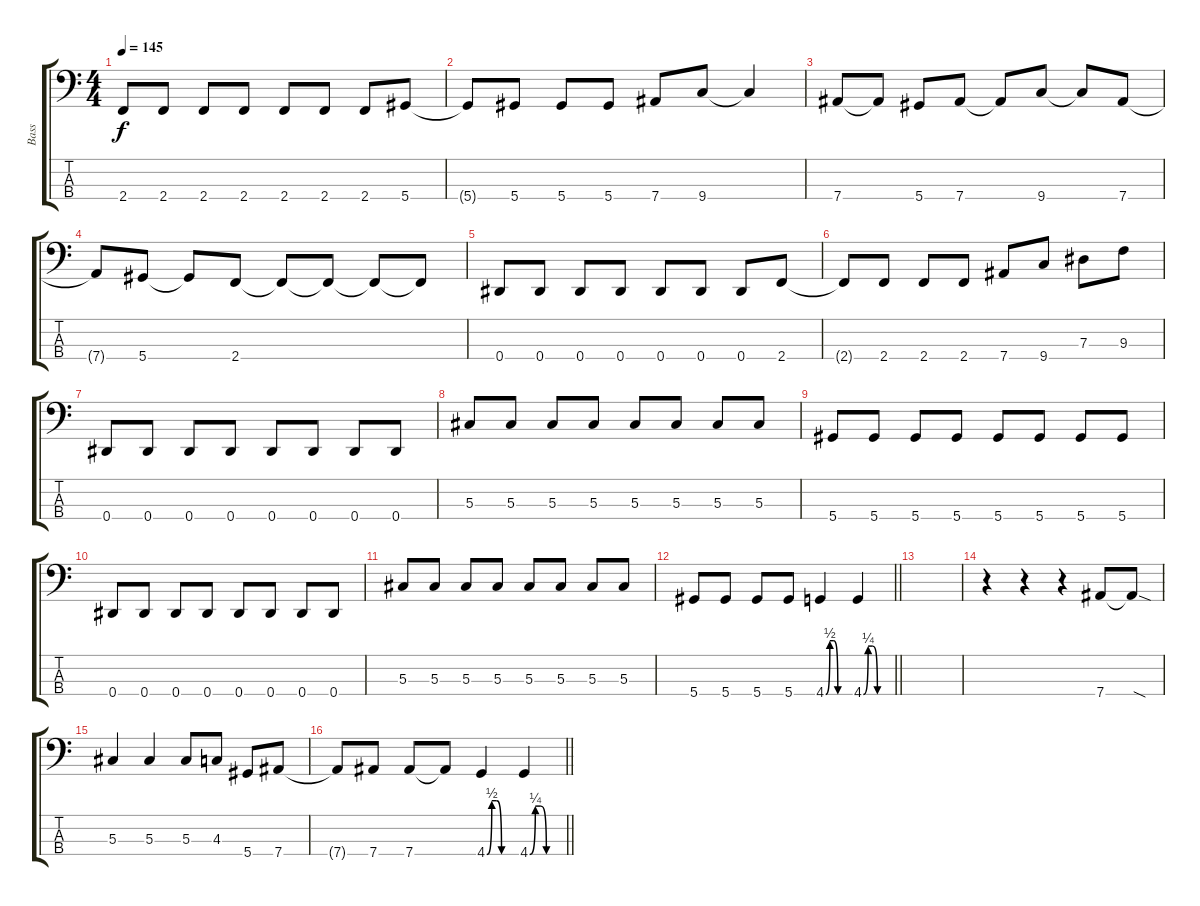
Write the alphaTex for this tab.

\track ("Bass" "Bass") {instrument electricbassfinger}
\staff {score tabs}
\tuning (Gb2 Db2 Ab1 Eb1) {hide}
\ts (4 4)
\tempo 145
\clef f4
\ks c
2.4.8{dy f} 2.4.8 2.4.8 2.4.8 2.4.8 2.4.8 2.4.8 5.4.8 |
5.4{t}.8 5.4.8 5.4.8 5.4.8 7.4.8 9.4.8 9.4{t}.4 |
7.4.8 7.4{t}.8 5.4.8 7.4.8 7.4{t}.8 9.4.8 9.4{t}.8 7.4.8 |
7.4{t}.8 5.4.8 5.4{t}.8 2.4.8 2.4{t}.8 2.4{t}.8 2.4{t}.8 2.4{t}.8 |
0.4.8 0.4.8 0.4.8 0.4.8 0.4.8 0.4.8 0.4.8 2.4.8 |
2.4{t}.8 2.4.8 2.4.8 2.4.8 7.4.8 9.4.8 7.3.8 9.3.8 |
0.4.8 0.4.8 0.4.8 0.4.8 0.4.8 0.4.8 0.4.8 0.4.8 |
5.3.8 5.3.8 5.3.8 5.3.8 5.3.8 5.3.8 5.3.8 5.3.8 |
5.4.8 5.4.8 5.4.8 5.4.8 5.4.8 5.4.8 5.4.8 5.4.8 |
0.4.8 0.4.8 0.4.8 0.4.8 0.4.8 0.4.8 0.4.8 0.4.8 |
5.3.8 5.3.8 5.3.8 5.3.8 5.3.8 5.3.8 5.3.8 5.3.8 |
\barLineRight lightlight
5.4.8 5.4.8 5.4.8 5.4.8 4.4{be (custom 0 0 10 2 20 2 30 0 60 0)}.4 4.4{be (custom 0 0 10 1 20 1 30 0 60 0)}.4 |
\section ("" "")
|
r.4 r.4 r.4 7.4.8 7.4{sod t}.8 |
5.3.4 5.3.4 5.3.8 4.3.8 5.4.8 7.4.8 |
\barLineRight lightlight
7.4{t}.8 7.4.8 7.4.8 7.4{t}.8 4.4{be (custom 0 0 10 2 20 2 30 0 60 0)}.4 4.4{be (custom 0 0 10 1 20 1 30 0 60 0)}.4
